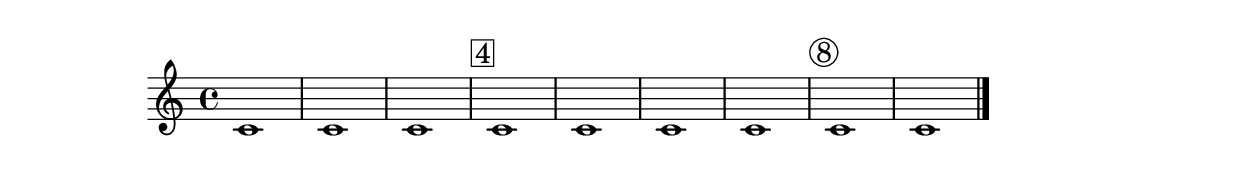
%% Do not edit this file; it is automatically
%% generated from LSR http://lsr.dsi.unimi.it
%% This file is in the public domain.
\version "2.13.31"

\header {
  lsrtags = "rhythms, tweaks-and-overrides"

%% Translation of GIT committish: 0b55335aeca1de539bf1125b717e0c21bb6fa31b
  texidoces = "

Los números de compás también se pueden imprimir dentro de rectángulos o de circunferencias.

"
  doctitlees = "Imprimir números de compás dentro de rectángulos o circunferencias"



%% Translation of GIT committish: 0a868be38a775ecb1ef935b079000cebbc64de40
  texidocde = "
Taktnummern können auch in Boxen oder Kreisen gesetzt werden.

"
  doctitlede = "Setzen von Taktnummern in Kästen oder Kreisen"



%% Translation of GIT committish: 374d57cf9b68ddf32a95409ce08ba75816900f6b
  texidocfr = "
Les numéros de mesures peuvent être encadrés ou entourés d'un cercle.

"
  doctitlefr = "Inscrire le numéro de mesure dans un cadre ou un cercle"

  texidoc = "
Bar numbers can also be printed inside boxes or circles.

"
  doctitle = "Printing bar numbers inside boxes or circles"
} % begin verbatim

\relative c' {
  % Prevent bar numbers at the end of a line and permit them elsewhere
  \override Score.BarNumber #'break-visibility = #end-of-line-invisible
  \set Score.barNumberVisibility = #(every-nth-bar-number-visible 4)

  % Increase the size of the bar number by 2
  \override Score.BarNumber #'font-size = #2

  % Draw a box round the following bar number(s)
  \override Score.BarNumber #'stencil
    = #(make-stencil-boxer 0.1 0.25 ly:text-interface::print)
  \repeat unfold 5 { c1 }

  % Draw a circle round the following bar number(s)
  \override Score.BarNumber #'stencil
    = #(make-stencil-circler 0.1 0.25 ly:text-interface::print)
  \repeat unfold 4 { c1 } \bar "|."
}

